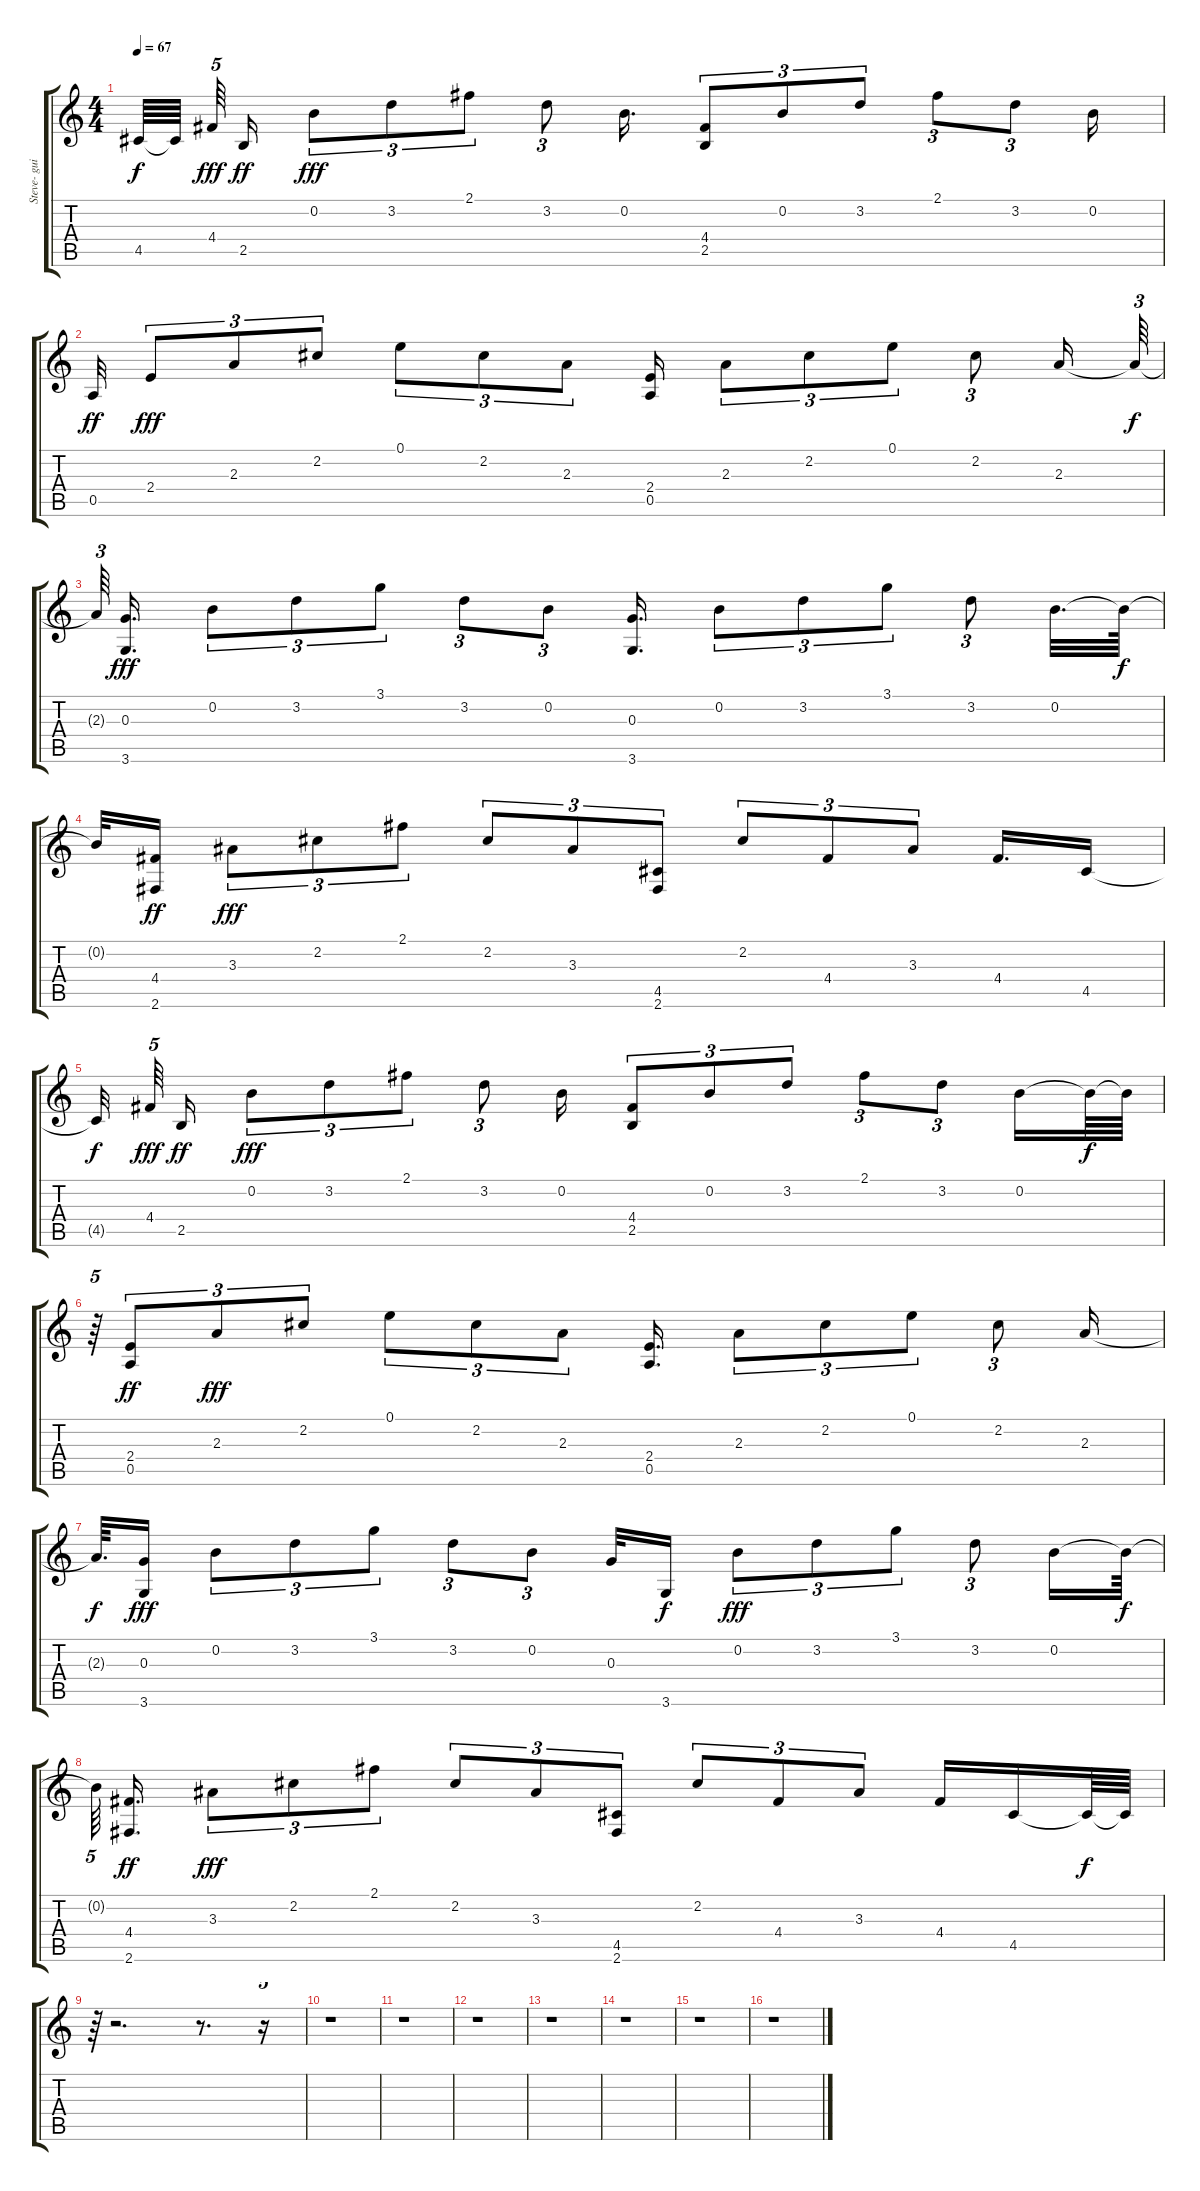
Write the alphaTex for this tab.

\track ("Steve- guitarechoes" "Steve- gui") {instrument electricbasspick}
\staff {score tabs}
\tuning (E4 B3 G3 D3 A2 E2) {hide}
\ts (4 4)
\tempo 67
\clef g2
\ks c
4.5{t}.64{dy f} 4.5{t}.64{beam splitsecondary} 4.4.64{tu (5 4) dy fff beam splitsecondary} 2.5.16{dy ff} 0.2.8{tu (3 2) dy fff} 3.2.8{tu (3 2)} 2.1.8{tu (3 2)} 3.2.8{tu (3 2)} 0.2.16{d} (4.4 2.5).8{tu (3 2)} 0.2.8{tu (3 2)} 3.2.8{tu (3 2)} 2.1.8{tu (3 2)} 3.2.8{tu (3 2)} 0.2.16 |
0.5.32{dy ff} 2.4.8{tu (3 2) dy fff} 2.3.8{tu (3 2)} 2.2.8{tu (3 2)} 0.1.8{tu (3 2)} 2.2.8{tu (3 2)} 2.3.8{tu (3 2)} (2.4 0.5).16 2.3.8{tu (3 2)} 2.2.8{tu (3 2)} 0.1.8{tu (3 2)} 2.2.8{tu (3 2)} 2.3.16 2.3{t}.64{tu (3 2) dy f} |
2.3{t}.64{tu (3 2) beam splitsecondary} (0.3 3.6).16{d dy fff} 0.2.8{tu (3 2)} 3.2.8{tu (3 2)} 3.1.8{tu (3 2)} 3.2.8{tu (3 2)} 0.2.8{tu (3 2)} (0.3 3.6).16{d} 0.2.8{tu (3 2)} 3.2.8{tu (3 2)} 3.1.8{tu (3 2)} 3.2.8{tu (3 2)} 0.2.32{d} 0.2{t}.64{dy f} |
0.2{t}.32 (4.4 2.6).16{dy ff} 3.3.8{tu (3 2) dy fff} 2.2.8{tu (3 2)} 2.1.8{tu (3 2)} 2.2.8{tu (3 2)} 3.3.8{tu (3 2)} (4.5 2.6).8{tu (3 2)} 2.2.8{tu (3 2)} 4.4.8{tu (3 2)} 3.3.8{tu (3 2)} 4.4.16{d} 4.5.16 |
4.5{t}.32{dy f beam splitsecondary} 4.4.64{tu (5 4) dy fff beam splitsecondary} 2.5.16{dy ff} 0.2.8{tu (3 2) dy fff} 3.2.8{tu (3 2)} 2.1.8{tu (3 2)} 3.2.8{tu (3 2)} 0.2.16 (4.4 2.5).8{tu (3 2)} 0.2.8{tu (3 2)} 3.2.8{tu (3 2)} 2.1.8{tu (3 2)} 3.2.8{tu (3 2)} 0.2.16 0.2{t}.64{dy f} 0.2{t}.64 |
r.64{tu (5 4)} (2.4 0.5).8{tu (3 2) dy ff} 2.3.8{tu (3 2) dy fff} 2.2.8{tu (3 2)} 0.1.8{tu (3 2)} 2.2.8{tu (3 2)} 2.3.8{tu (3 2)} (2.4 0.5).16{d} 2.3.8{tu (3 2)} 2.2.8{tu (3 2)} 0.1.8{tu (3 2)} 2.2.8{tu (3 2)} 2.3.16 |
2.3{t}.64{d dy f} (0.3 3.6).16{dy fff} 0.2.8{tu (3 2)} 3.2.8{tu (3 2)} 3.1.8{tu (3 2)} 3.2.8{tu (3 2)} 0.2.8{tu (3 2)} 0.3.32 3.6.16{dy f} 0.2.8{tu (3 2) dy fff} 3.2.8{tu (3 2)} 3.1.8{tu (3 2)} 3.2.8{tu (3 2)} 0.2.16 0.2{t}.64{dy f} |
0.2{t}.64{tu (5 4) beam splitsecondary} (4.4 2.6).16{d dy ff} 3.3.8{tu (3 2) dy fff} 2.2.8{tu (3 2)} 2.1.8{tu (3 2)} 2.2.8{tu (3 2)} 3.3.8{tu (3 2)} (4.5 2.6).8{tu (3 2)} 2.2.8{tu (3 2)} 4.4.8{tu (3 2)} 3.3.8{tu (3 2)} 4.4.16 4.5.16 4.5{t}.64{dy f} 4.5{t}.64 |
r.64{tu (5 4)} r.2{d} r.8{d} r.16{tu (5 4)} |
r.1 |
r.1 |
r.1 |
r.1 |
r.1 |
r.1 |
r.1
